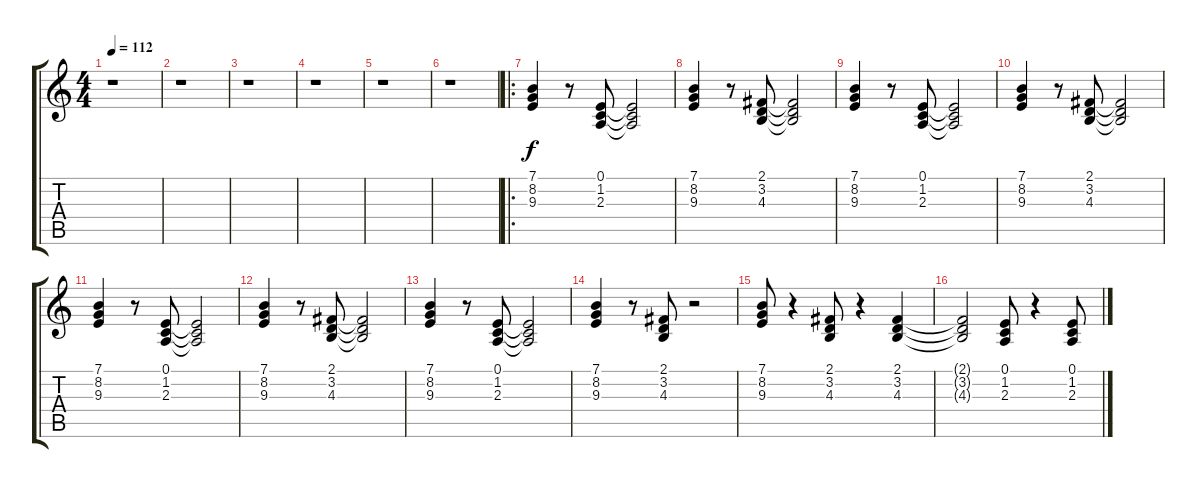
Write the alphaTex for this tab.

\track "" {instrument rockorgan}
\staff {score tabs}
\tuning (E4 B3 G3 D3 A2 E2) {hide}
\ts (4 4)
\tempo 112
\clef g2
\ks c
r.1{dy f instrument rockorgan} |
r.1 |
r.1 |
r.1 |
r.1 |
r.1 |
\ro
(7.1 8.2 9.3).4 r.8 (0.1 1.2 2.3).8 (0.1{t} 1.2{t} 2.3{t}).2 |
(7.1 8.2 9.3).4 r.8 (2.1 3.2 4.3).8 (2.1{t} 3.2{t} 4.3{t}).2 |
(7.1 8.2 9.3).4 r.8 (0.1 1.2 2.3).8 (0.1{t} 1.2{t} 2.3{t}).2 |
(7.1 8.2 9.3).4 r.8 (2.1 3.2 4.3).8 (2.1{t} 3.2{t} 4.3{t}).2 |
(7.1 8.2 9.3).4 r.8 (0.1 1.2 2.3).8 (0.1{t} 1.2{t} 2.3{t}).2 |
(7.1 8.2 9.3).4 r.8 (2.1 3.2 4.3).8 (2.1{t} 3.2{t} 4.3{t}).2 |
(7.1 8.2 9.3).4 r.8 (0.1 1.2 2.3).8 (0.1{t} 1.2{t} 2.3{t}).2 |
(7.1 8.2 9.3).4 r.8 (2.1 3.2 4.3).8 r.2 |
(7.1 8.2 9.3).8 r.4 (2.1 3.2 4.3).8 r.4 (2.1 3.2 4.3).4 |
(2.1{t} 3.2{t} 4.3{t}).2 (0.1 1.2 2.3).8 r.4 (0.1 1.2 2.3).8
